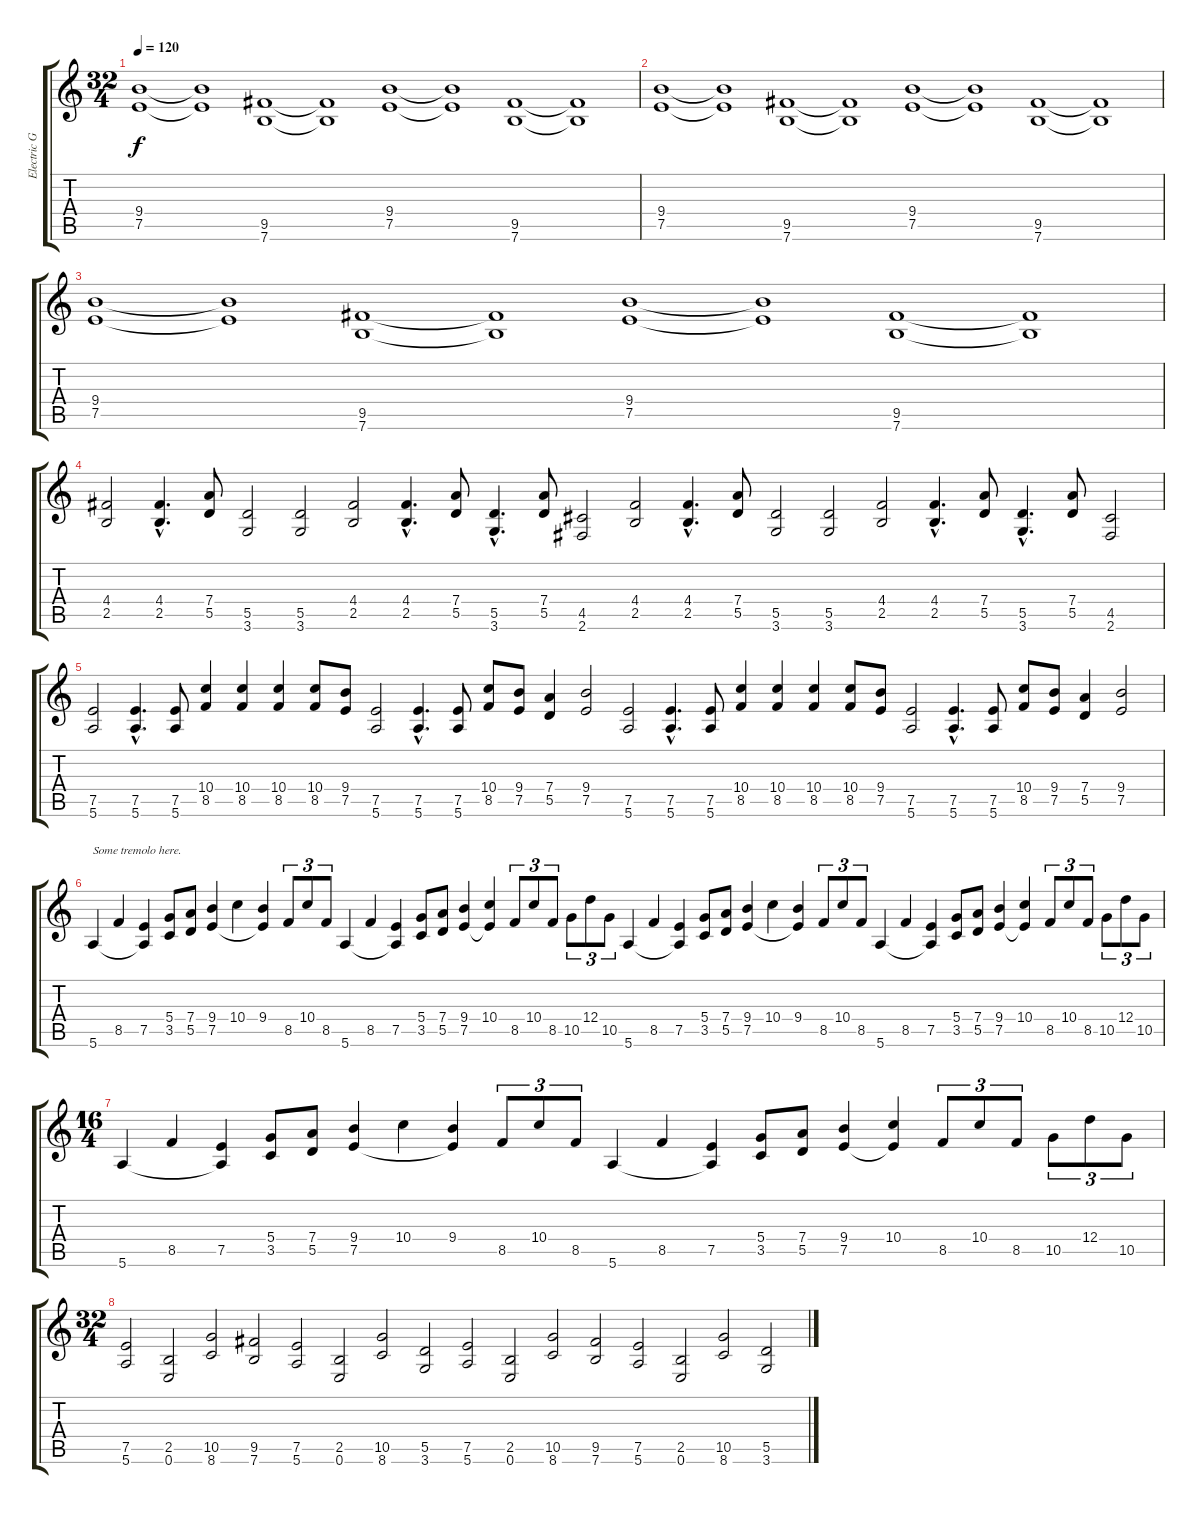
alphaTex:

\track ("Electric Guitar (distortion)" "Electric G") {instrument distortionguitar}
\staff {score tabs}
\tuning (E4 B3 G3 D3 A2 E2) {hide}
\ts (32 4)
\tempo 120
\clef g2
\ks c
(9.4 7.5).1{dy f instrument distortionguitar} (9.4{t} 7.5{t}).1 (9.5 7.6).1 (9.5{t} 7.6{t}).1 (9.4 7.5).1 (9.4{t} 7.5{t}).1 (9.5 7.6).1 (9.5{t} 7.6{t}).1 |
(9.4 7.5).1 (9.4{t} 7.5{t}).1 (9.5 7.6).1 (9.5{t} 7.6{t}).1 (9.4 7.5).1 (9.4{t} 7.5{t}).1 (9.5 7.6).1 (9.5{t} 7.6{t}).1 |
(9.4 7.5).1 (9.4{t} 7.5{t}).1 (9.5 7.6).1 (9.5{t} 7.6{t}).1 (9.4 7.5).1 (9.4{t} 7.5{t}).1 (9.5 7.6).1 (9.5{t} 7.6{t}).1 |
(4.4 2.5).2 (4.4{hac} 2.5{hac}).4{d} (7.4 5.5).8 (5.5 3.6).2 (5.5 3.6).2 (4.4 2.5).2 (4.4{hac} 2.5{hac}).4{d} (7.4 5.5).8 (5.5{hac} 3.6{hac}).4{d} (7.4 5.5).8 (4.5 2.6).2 (4.4 2.5).2 (4.4{hac} 2.5{hac}).4{d} (7.4 5.5).8 (5.5 3.6).2 (5.5 3.6).2 (4.4 2.5).2 (4.4{hac} 2.5{hac}).4{d} (7.4 5.5).8 (5.5{hac} 3.6{hac}).4{d} (7.4 5.5).8 (4.5 2.6).2 |
(7.5 5.6).2 (7.5{hac} 5.6{hac}).4{d} (7.5 5.6).8 (10.4 8.5).4 (10.4 8.5).4 (10.4 8.5).4 (10.4 8.5).8 (9.4 7.5).8 (7.5 5.6).2 (7.5{hac} 5.6{hac}).4{d} (7.5 5.6).8 (10.4 8.5).8 (9.4 7.5).8 (7.4 5.5).4 (9.4 7.5).2 (7.5 5.6).2 (7.5{hac} 5.6{hac}).4{d} (7.5 5.6).8 (10.4 8.5).4 (10.4 8.5).4 (10.4 8.5).4 (10.4 8.5).8 (9.4 7.5).8 (7.5 5.6).2 (7.5{hac} 5.6{hac}).4{d} (7.5 5.6).8 (10.4 8.5).8 (9.4 7.5).8 (7.4 5.5).4 (9.4 7.5).2 |
5.6.4{txt "Some tremolo here."} 8.5.4 (7.5 5.6{t}).4 (5.4 3.5).8 (7.4 5.5).8 (9.4 7.5).4 10.4.4 (9.4 7.5{t}).4 8.5.8{tu (3 2)} 10.4.8{tu (3 2)} 8.5.8{tu (3 2)} 5.6.4 8.5.4 (7.5 5.6{t}).4 (5.4 3.5).8 (7.4 5.5).8 (9.4 7.5).4 (10.4 7.5{t}).4 8.5.8{tu (3 2)} 10.4.8{tu (3 2)} 8.5.8{tu (3 2)} 10.5.8{tu (3 2)} 12.4.8{tu (3 2)} 10.5.8{tu (3 2)} 5.6.4 8.5.4 (7.5 5.6{t}).4 (5.4 3.5).8 (7.4 5.5).8 (9.4 7.5).4 10.4.4 (9.4 7.5{t}).4 8.5.8{tu (3 2)} 10.4.8{tu (3 2)} 8.5.8{tu (3 2)} 5.6.4 8.5.4 (7.5 5.6{t}).4 (5.4 3.5).8 (7.4 5.5).8 (9.4 7.5).4 (10.4 7.5{t}).4 8.5.8{tu (3 2)} 10.4.8{tu (3 2)} 8.5.8{tu (3 2)} 10.5.8{tu (3 2)} 12.4.8{tu (3 2)} 10.5.8{tu (3 2)} |
\ts (16 4)
5.6.4 8.5.4 (7.5 5.6{t}).4 (5.4 3.5).8 (7.4 5.5).8 (9.4 7.5).4 10.4.4 (9.4 7.5{t}).4 8.5.8{tu (3 2)} 10.4.8{tu (3 2)} 8.5.8{tu (3 2)} 5.6.4 8.5.4 (7.5 5.6{t}).4 (5.4 3.5).8 (7.4 5.5).8 (9.4 7.5).4 (10.4 7.5{t}).4 8.5.8{tu (3 2)} 10.4.8{tu (3 2)} 8.5.8{tu (3 2)} 10.5.8{tu (3 2)} 12.4.8{tu (3 2)} 10.5.8{tu (3 2)} |
\ts (32 4)
(7.5 5.6).2 (2.5 0.6).2 (10.5 8.6).2 (9.5 7.6).2 (7.5 5.6).2 (2.5 0.6).2 (10.5 8.6).2 (5.5 3.6).2 (7.5 5.6).2 (2.5 0.6).2 (10.5 8.6).2 (9.5 7.6).2 (7.5 5.6).2 (2.5 0.6).2 (10.5 8.6).2 (5.5 3.6).2
